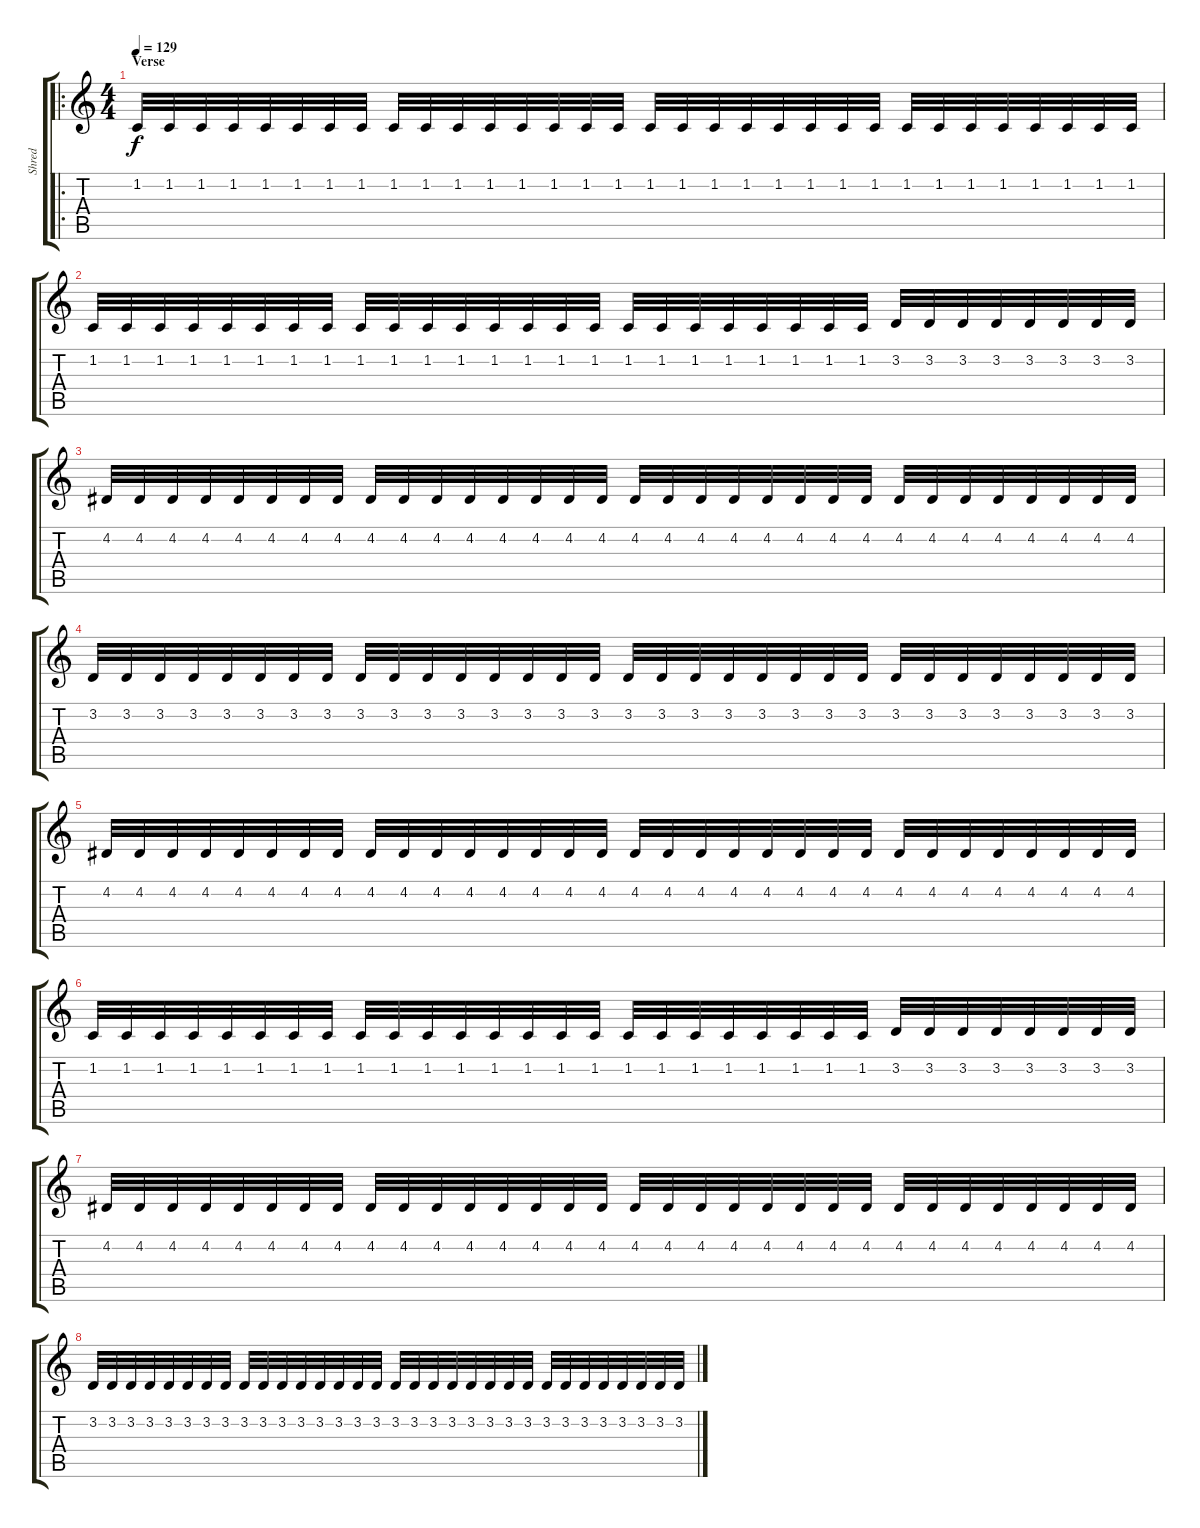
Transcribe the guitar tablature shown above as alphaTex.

\track ("Shred" "Shred") {instrument electricgrandpiano}
\staff {score tabs}
\tuning (E4 B3 G3 D3 A2 E2) {hide}
\ro
\ts (4 4)
\section ("" "Verse")
\tempo 129
\clef g2
\ks c
1.2.32{dy f} 1.2.32 1.2.32 1.2.32 1.2.32 1.2.32 1.2.32 1.2.32 1.2.32 1.2.32 1.2.32 1.2.32 1.2.32 1.2.32 1.2.32 1.2.32 1.2.32 1.2.32 1.2.32 1.2.32 1.2.32 1.2.32 1.2.32 1.2.32 1.2.32 1.2.32 1.2.32 1.2.32 1.2.32 1.2.32 1.2.32 1.2.32 |
1.2.32 1.2.32 1.2.32 1.2.32 1.2.32 1.2.32 1.2.32 1.2.32 1.2.32 1.2.32 1.2.32 1.2.32 1.2.32 1.2.32 1.2.32 1.2.32 1.2.32 1.2.32 1.2.32 1.2.32 1.2.32 1.2.32 1.2.32 1.2.32 3.2.32 3.2.32 3.2.32 3.2.32 3.2.32 3.2.32 3.2.32 3.2.32 |
4.2.32 4.2.32 4.2.32 4.2.32 4.2.32 4.2.32 4.2.32 4.2.32 4.2.32 4.2.32 4.2.32 4.2.32 4.2.32 4.2.32 4.2.32 4.2.32 4.2.32 4.2.32 4.2.32 4.2.32 4.2.32 4.2.32 4.2.32 4.2.32 4.2.32 4.2.32 4.2.32 4.2.32 4.2.32 4.2.32 4.2.32 4.2.32 |
3.2.32 3.2.32 3.2.32 3.2.32 3.2.32 3.2.32 3.2.32 3.2.32 3.2.32 3.2.32 3.2.32 3.2.32 3.2.32 3.2.32 3.2.32 3.2.32 3.2.32 3.2.32 3.2.32 3.2.32 3.2.32 3.2.32 3.2.32 3.2.32 3.2.32 3.2.32 3.2.32 3.2.32 3.2.32 3.2.32 3.2.32 3.2.32 |
4.2.32 4.2.32 4.2.32 4.2.32 4.2.32 4.2.32 4.2.32 4.2.32 4.2.32 4.2.32 4.2.32 4.2.32 4.2.32 4.2.32 4.2.32 4.2.32 4.2.32 4.2.32 4.2.32 4.2.32 4.2.32 4.2.32 4.2.32 4.2.32 4.2.32 4.2.32 4.2.32 4.2.32 4.2.32 4.2.32 4.2.32 4.2.32 |
1.2.32 1.2.32 1.2.32 1.2.32 1.2.32 1.2.32 1.2.32 1.2.32 1.2.32 1.2.32 1.2.32 1.2.32 1.2.32 1.2.32 1.2.32 1.2.32 1.2.32 1.2.32 1.2.32 1.2.32 1.2.32 1.2.32 1.2.32 1.2.32 3.2.32 3.2.32 3.2.32 3.2.32 3.2.32 3.2.32 3.2.32 3.2.32 |
4.2.32 4.2.32 4.2.32 4.2.32 4.2.32 4.2.32 4.2.32 4.2.32 4.2.32 4.2.32 4.2.32 4.2.32 4.2.32 4.2.32 4.2.32 4.2.32 4.2.32 4.2.32 4.2.32 4.2.32 4.2.32 4.2.32 4.2.32 4.2.32 4.2.32 4.2.32 4.2.32 4.2.32 4.2.32 4.2.32 4.2.32 4.2.32 |
3.2.32 3.2.32 3.2.32 3.2.32 3.2.32 3.2.32 3.2.32 3.2.32 3.2.32 3.2.32 3.2.32 3.2.32 3.2.32 3.2.32 3.2.32 3.2.32 3.2.32 3.2.32 3.2.32 3.2.32 3.2.32 3.2.32 3.2.32 3.2.32 3.2.32 3.2.32 3.2.32 3.2.32 3.2.32 3.2.32 3.2.32 3.2.32
